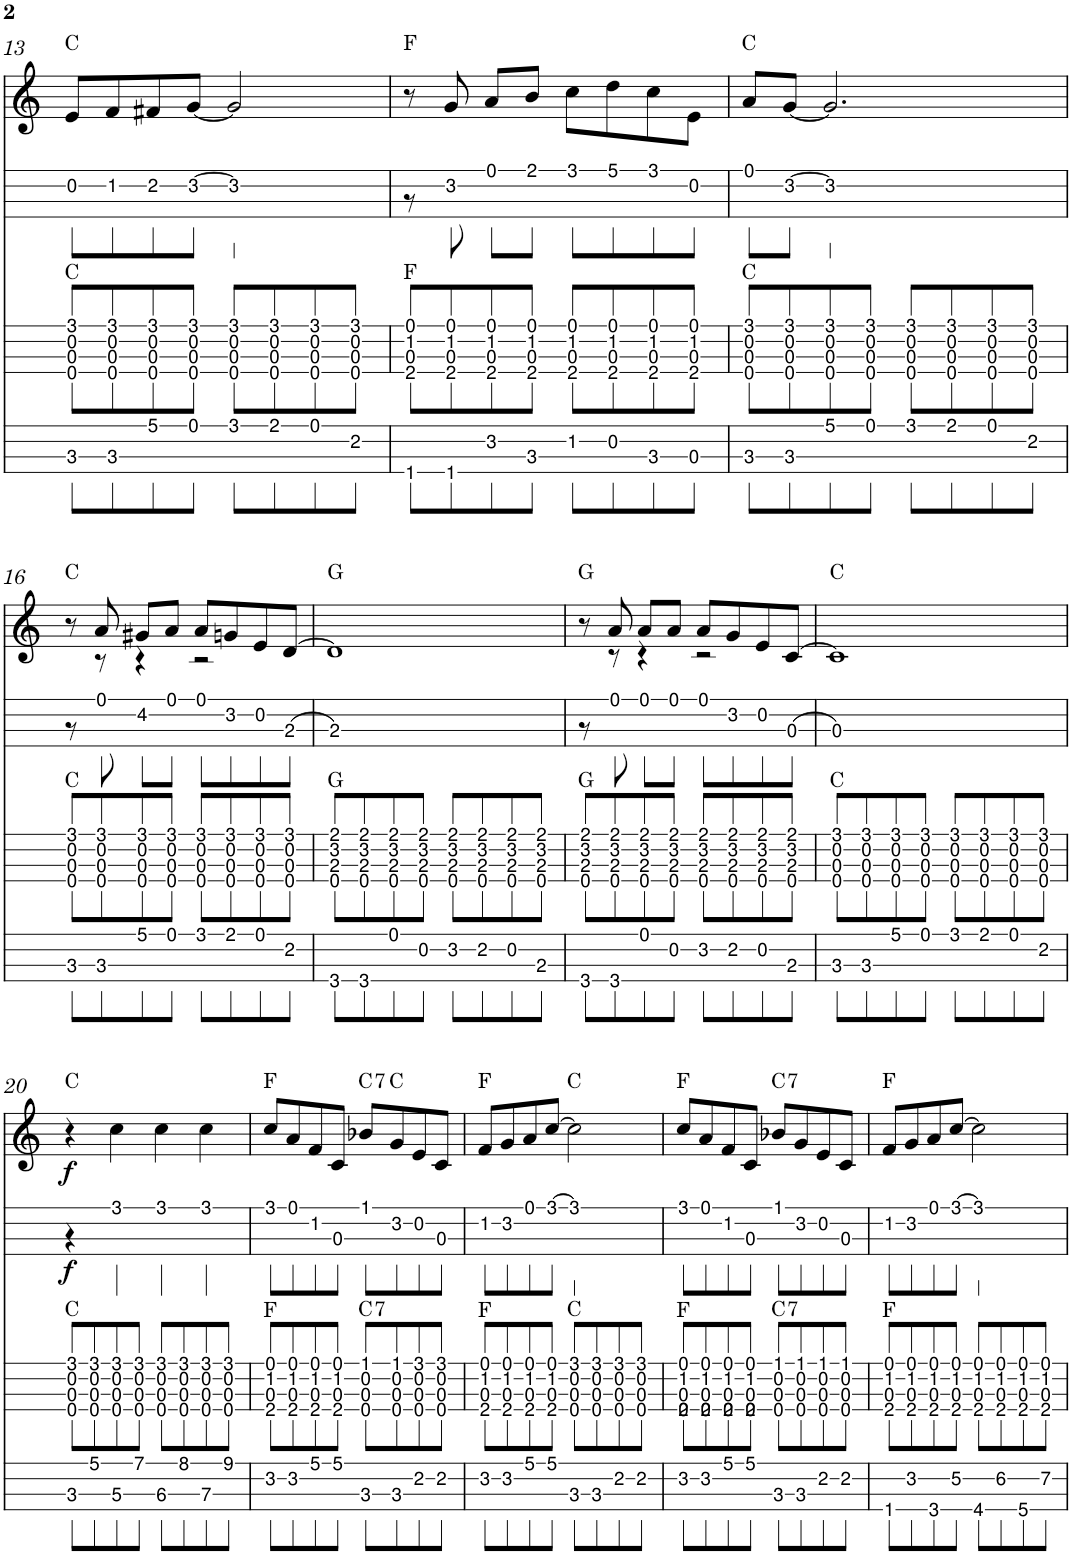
**kern	**kern	**harte	**kern	**dynam	**kern	**dynam	**harte
*part4	*part3	*part3	*part2	*part2	*part1	*part1	*part1
*staff4	*staff3	*	*staff2	*staff2	*staff1	*staff1	*
*I"Bass	*I"Ukulele	*	*I"Ukulele	*	*I"P1	*	*
!!LO:PB:g=z
*	*	*	*	*	*clefG2	*	*
*k[]	*k[]	*	*k[]	*	*k[]	*	*
*M4/4	*M4/4	*	*M4/4	*	*M4/4	*	*
=13	=13	=13	=13	=13	=13	=13	=13
*	*^	*	*	*	*	*	*
8CC\L	8cc/L	8G\ 8c\ 8e\L	C:maj	8e\L	.	8e/L	.	C:maj
8CC\	8cc/	8G\ 8c\ 8e\	.	8f\	.	8f/	.	.
8C\	8cc/	8G\ 8c\ 8e\	.	8f#\	.	8f#X/	.	.
8GG\J	8cc/J	8G\ 8c\ 8e\J	.	[8g\J	.	[8g/J	.	.
8BB-\L	8cc/L	8G\ 8c\ 8e\L	.	2g\]	.	2g/]	.	.
8AA\	8cc/	8G\ 8c\ 8e\	.	.	.	.	.	.
8GG\	8cc/	8G\ 8c\ 8e\	.	.	.	.	.	.
8EE\J	8cc/J	8G\ 8c\ 8e\J	.	.	.	.	.	.
=14	=14	=14	=14	=14	=14	=14	=14	=14
8FFF\L	8a/L	8A\ 8c\ 8f\L	F:maj	8r	.	8r	.	F:maj
8FFF\	8a/	8A\ 8c\ 8f\	.	8g\	.	8g/	.	.
8FF\	8a/	8A\ 8c\ 8f\	.	8a\L	.	8a/L	.	.
8CC\J	8a/J	8A\ 8c\ 8f\J	.	8b\J	.	8b/J	.	.
8EE-\L	8a/L	8A\ 8c\ 8f\L	.	8cc\L	.	8cc\L	.	.
8DD\	8a/	8A\ 8c\ 8f\	.	8dd\	.	8dd\	.	.
8CC\	8a/	8A\ 8c\ 8f\	.	8cc\	.	8cc\	.	.
8AAA\J	8a/J	8A\ 8c\ 8f\J	.	8e\J	.	8e\J	.	.
=15	=15	=15	=15	=15	=15	=15	=15	=15
8CC\L	8cc/L	8G\ 8c\ 8e\L	C:maj	8a\L	.	8a/L	.	C:maj
8CC\	8cc/	8G\ 8c\ 8e\	.	[8g\J	.	[8g/J	.	.
8C\	8cc/	8G\ 8c\ 8e\	.	2g\]	.	2.g/]	.	.
8GG\J	8cc/J	8G\ 8c\ 8e\J	.	.	.	.	.	.
8BB-\L	8cc/L	8G\ 8c\ 8e\L	.	.	.	.	.	.
8AA\	8cc/	8G\ 8c\ 8e\	.	.	.	.	.	.
8GG\	8cc/	8G\ 8c\ 8e\	.	4ryy	.	.	.	.
8EE\J	8cc/J	8G\ 8c\ 8e\J	.	.	.	.	.	.
!!LO:LB:g=z
=16	=16	=16	=16	=16	=16	=16	=16	=16
*	*	*	*	*^	*	*^	*	*
8CC\L	8cc/L	8G\ 8c\ 8e\L	C:maj	8r	8ryy	.	8r	8ryy	.	C:maj
8CC\	8cc/	8G\ 8c\ 8e\	.	8a\	2..ryy	.	8a/	8r	.	.
8C\	8cc/	8G\ 8c\ 8e\	.	8g#\L	.	.	8g#X/L	4r	.	.
8GG\J	8cc/J	8G\ 8c\ 8e\J	.	8a\J	.	.	8a/J	.	.	.
8BB-\L	8cc/L	8G\ 8c\ 8e\L	.	8a\L	.	.	8a/L	2r	.	.
8AA\	8cc/	8G\ 8c\ 8e\	.	8g\	.	.	8gn/	.	.	.
8GG\	8cc/	8G\ 8c\ 8e\	.	8e\	.	.	8e/	.	.	.
8EE\J	8cc/J	8G\ 8c\ 8e\J	.	[8d\J	.	.	[8d/J	.	.	.
*	*	*	*	*v	*v	*	*	*	*	*
*	*	*	*	*	*	*v	*v	*	*
=17	=17	=17	=17	=17	=17	=17	=17	=17
8GGG\L	8d/ 8g/ 8b/L	8G\L	G:maj	1d]	.	1d]	.	G:maj
8GGG\	8d/ 8g/ 8b/	8G\	.	.	.	.	.	.
8GG\	8d/ 8g/ 8b/	8G\	.	.	.	.	.	.
8DD\J	8d/ 8g/ 8b/J	8G\J	.	.	.	.	.	.
8FF\L	8d/ 8g/ 8b/L	8G\L	.	.	.	.	.	.
8EE\	8d/ 8g/ 8b/	8G\	.	.	.	.	.	.
8DD\	8d/ 8g/ 8b/	8G\	.	.	.	.	.	.
8BBB\J	8d/ 8g/ 8b/J	8G\J	.	.	.	.	.	.
=18	=18	=18	=18	=18	=18	=18	=18	=18
*	*	*	*	*^	*	*^	*	*
8GGG\L	8d/ 8g/ 8b/L	8G\L	G:maj	8r	8ryy	.	8r	8ryy	.	G:maj
8GGG\	8d/ 8g/ 8b/	8G\	.	8a\	2..ryy	.	8a/	8r	.	.
8GG\	8d/ 8g/ 8b/	8G\	.	8a\L	.	.	8a/L	4r	.	.
8DD\J	8d/ 8g/ 8b/J	8G\J	.	8a\J	.	.	8a/J	.	.	.
8FF\L	8d/ 8g/ 8b/L	8G\L	.	8a\L	.	.	8a/L	2r	.	.
8EE\	8d/ 8g/ 8b/	8G\	.	8g\	.	.	8g/	.	.	.
8DD\	8d/ 8g/ 8b/	8G\	.	8e\	.	.	8e/	.	.	.
8BBB\J	8d/ 8g/ 8b/J	8G\J	.	[8c\J	.	.	[8c/J	.	.	.
*	*	*	*	*v	*v	*	*	*	*	*
*	*	*	*	*	*	*v	*v	*	*
=19	=19	=19	=19	=19	=19	=19	=19	=19
8CC\L	8cc/L	8G\ 8c\ 8e\L	C:maj	1c]	.	1c]	.	C:maj
8CC\	8cc/	8G\ 8c\ 8e\	.	.	.	.	.	.
8C\	8cc/	8G\ 8c\ 8e\	.	.	.	.	.	.
8GG\J	8cc/J	8G\ 8c\ 8e\J	.	.	.	.	.	.
8BB-\L	8cc/L	8G\ 8c\ 8e\L	.	.	.	.	.	.
8AA\	8cc/	8G\ 8c\ 8e\	.	.	.	.	.	.
8GG\	8cc/	8G\ 8c\ 8e\	.	.	.	.	.	.
8EE\J	8cc/J	8G\ 8c\ 8e\J	.	.	.	.	.	.
!!LO:LB:g=z
=20	=20	=20	=20	=20	=20	=20	=20	=20
!	!	!	!	!	!LO:DY:b	!	!LO:DY:b	!
8CC\L	8cc/L	8G\ 8c\ 8e\L	C:maj	4r	f	4r	f	C:maj
8C\	8cc/	8G\ 8c\ 8e\	.	.	.	.	.	.
8DD\	8cc/	8G\ 8c\ 8e\	.	4cc\	.	4cc\	.	.
8D\J	8cc/J	8G\ 8c\ 8e\J	.	.	.	.	.	.
8EE-\L	8cc/L	8G\ 8c\ 8e\L	.	4cc\	.	4cc\	.	.
8E-\	8cc/	8G\ 8c\ 8e\	.	.	.	.	.	.
8EE\	8cc/	8G\ 8c\ 8e\	.	4cc\	.	4cc\	.	.
8E\J	8cc/J	8G\ 8c\ 8e\J	.	.	.	.	.	.
=21	=21	=21	=21	=21	=21	=21	=21	=21
8FF\L	8a/L	8A\ 8c\ 8f\L	F:maj	8cc\L	.	8cc/L	.	F:maj
8FF\	8a/	8A\ 8c\ 8f\	.	8a\	.	8a/	.	.
8C\	8a/	8A\ 8c\ 8f\	.	8f\	.	8f/	.	.
8C\J	8a/J	8A\ 8c\ 8f\J	.	8c\J	.	8c/J	.	.
!	!	!	!LO:H:kt=7	!	!	!	!	!LO:H:kt=7
8CC\L	8b-/L	8G\ 8c\ 8e\L	C:7	8b-\L	.	8b-X/L	.	C:7
8CC\	8b-/	8G\ 8c\ 8e\	.	8g\	.	8g/	.	C:maj
8EE\	8cc/	8G\ 8c\ 8e\	.	8e\	.	8e/	.	.
8EE\J	8cc/J	8G\ 8c\ 8e\J	.	8c\J	.	8c/J	.	.
=22	=22	=22	=22	=22	=22	=22	=22	=22
8FF\L	8a/L	8A\ 8c\ 8f\L	F:maj	8f\L	.	8f/L	.	F:maj
8FF\	8a/	8A\ 8c\ 8f\	.	8g\	.	8g/	.	.
8C\	8a/	8A\ 8c\ 8f\	.	8a\	.	8a/	.	.
8C\J	8a/J	8A\ 8c\ 8f\J	.	[8cc\J	.	[8cc/J	.	.
8CC\L	8cc/L	8G\ 8c\ 8e\L	C:maj	2cc\]	.	2cc\]	.	C:maj
8CC\	8cc/	8G\ 8c\ 8e\	.	.	.	.	.	.
8EE\	8cc/	8G\ 8c\ 8e\	.	.	.	.	.	.
8EE\J	8cc/J	8G\ 8c\ 8e\J	.	.	.	.	.	.
=23	=23	=23	=23	=23	=23	=23	=23	=23
8FF\L	8a/L	8FFF\ 8A\ 8c\ 8f\L	F:maj	8cc\L	.	8cc/L	.	F:maj
8FF\	8a/	8FFF\ 8A\ 8c\ 8f\	.	8a\	.	8a/	.	.
8C\	8a/	8FFF\ 8A\ 8c\ 8f\	.	8f\	.	8f/	.	.
8C\J	8a/J	8FFF\ 8A\ 8c\ 8f\J	.	8c\J	.	8c/J	.	.
!	!	!	!LO:H:kt=7	!	!	!	!	!LO:H:kt=7
8CC\L	8b-/L	8G\ 8c\ 8e\L	C:7	8b-\L	.	8b-X/L	.	C:7
8CC\	8b-/	8G\ 8c\ 8e\	.	8g\	.	8g/	.	.
8EE\	8b-/	8G\ 8c\ 8e\	.	8e\	.	8e/	.	.
8EE\J	8b-/J	8G\ 8c\ 8e\J	.	8c\J	.	8c/J	.	.
=24	=24	=24	=24	=24	=24	=24	=24	=24
8FFF\L	8a/L	8A\ 8c\ 8f\L	F:maj	8f\L	.	8f/L	.	F:maj
8FF\	8a/	8A\ 8c\ 8f\	.	8g\	.	8g/	.	.
8GGG\	8a/	8A\ 8c\ 8f\	.	8a\	.	8a/	.	.
8GG\J	8a/J	8A\ 8c\ 8f\J	.	[8cc\J	.	[8cc/J	.	.
8GGG#\L	8a/L	8A\ 8c\ 8f\L	.	2cc\]	.	2cc\]	.	.
8GG#\	8a/	8A\ 8c\ 8f\	.	.	.	.	.	.
8AAA\	8a/	8A\ 8c\ 8f\	.	.	.	.	.	.
8AA\J	8a/J	8A\ 8c\ 8f\J	.	.	.	.	.	.
*	*v	*v	*	*	*	*	*	*
=	=	=	=	=	=	=	=
*-	*-	*-	*-	*-	*-	*-	*-
